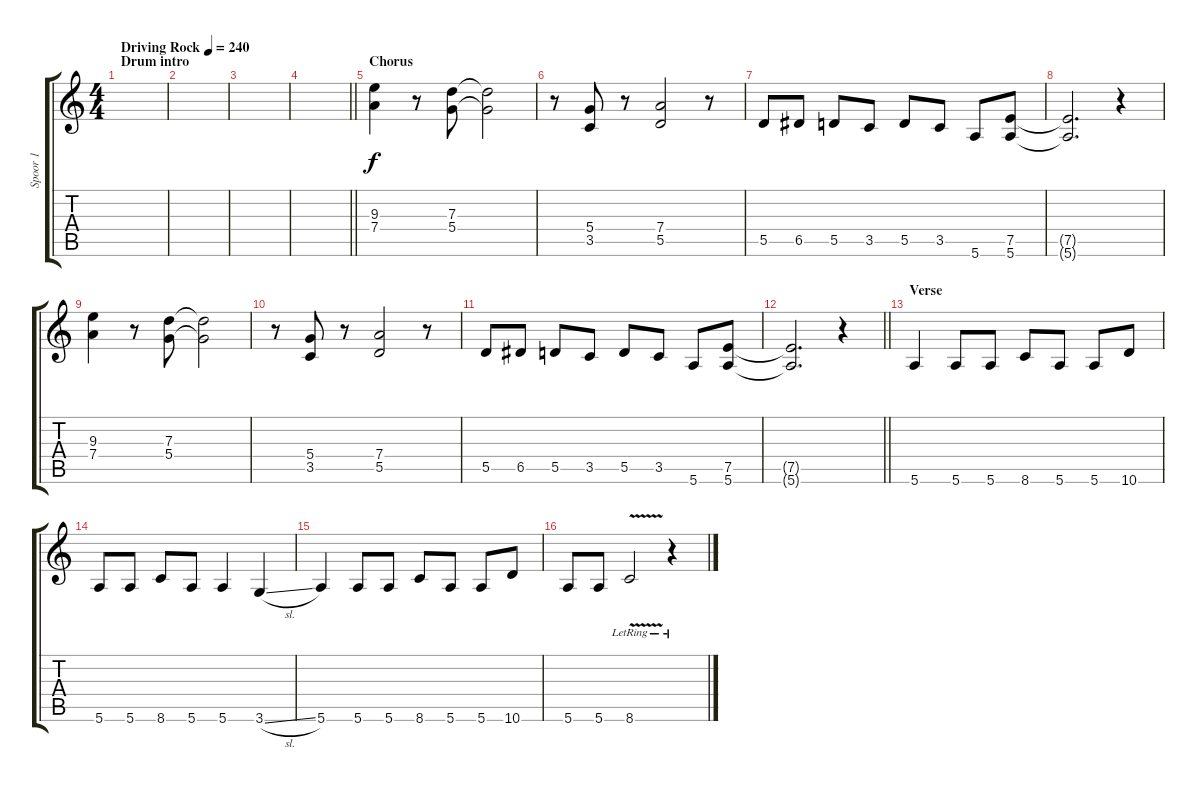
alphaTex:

\track ("Spoor 1" "Spoor 1") {instrument distortionguitar}
\staff {score tabs}
\tuning (E4 B3 G3 D3 A2 E2) {hide}
\ts (4 4)
\section ("" "Drum intro")
\tempo (240 "Driving Rock")
\clef g2
\ks c
|
|
|
\barLineRight lightlight
|
\section ("" "Chorus")
(9.3 7.4).4{instrument distortionguitar} r.8 (7.3 5.4).8 (7.3{t} 5.4{t}).2 |
r.8 (5.4 3.5).8 r.8 (7.4 5.5).2 r.8 |
5.5.8 6.5.8 5.5.8 3.5.8 5.5.8 3.5.8 5.6.8 (7.5 5.6).8 |
(7.5{t} 5.6{t}).2{d instrument distortionguitar} r.4 |
(9.3 7.4).4 r.8 (7.3 5.4).8 (7.3{t} 5.4{t}).2 |
r.8 (5.4 3.5).8 r.8 (7.4 5.5).2 r.8 |
5.5.8 6.5.8 5.5.8 3.5.8 5.5.8 3.5.8 5.6.8 (7.5 5.6).8 |
\barLineRight lightlight
(7.5{t} 5.6{t}).2{d} r.4 |
\section ("" "Verse")
5.6.4{lyrics (0 "") lyrics (1 "") lyrics (2 "") lyrics (3 "") lyrics (4 "") beam Up} 5.6.8{beam Up} 5.6.8{beam Up} 8.6.8{beam Up} 5.6.8{beam Up} 5.6.8{beam Up} 10.6.8{beam Up} |
5.6.8{beam Up} 5.6.8{beam Up} 8.6.8{beam Up} 5.6.8{beam Up} 5.6.4{beam Up} 3.6{sl}.4{beam Up} |
5.6.4{beam Up} 5.6.8{beam Up} 5.6.8{beam Up} 8.6.8{beam Up} 5.6.8{beam Up} 5.6.8{beam Up} 10.6.8{beam Up} |
5.6.8{beam Up} 5.6.8{beam Up} 8.6{v lr}.2{beam Up} r.4
